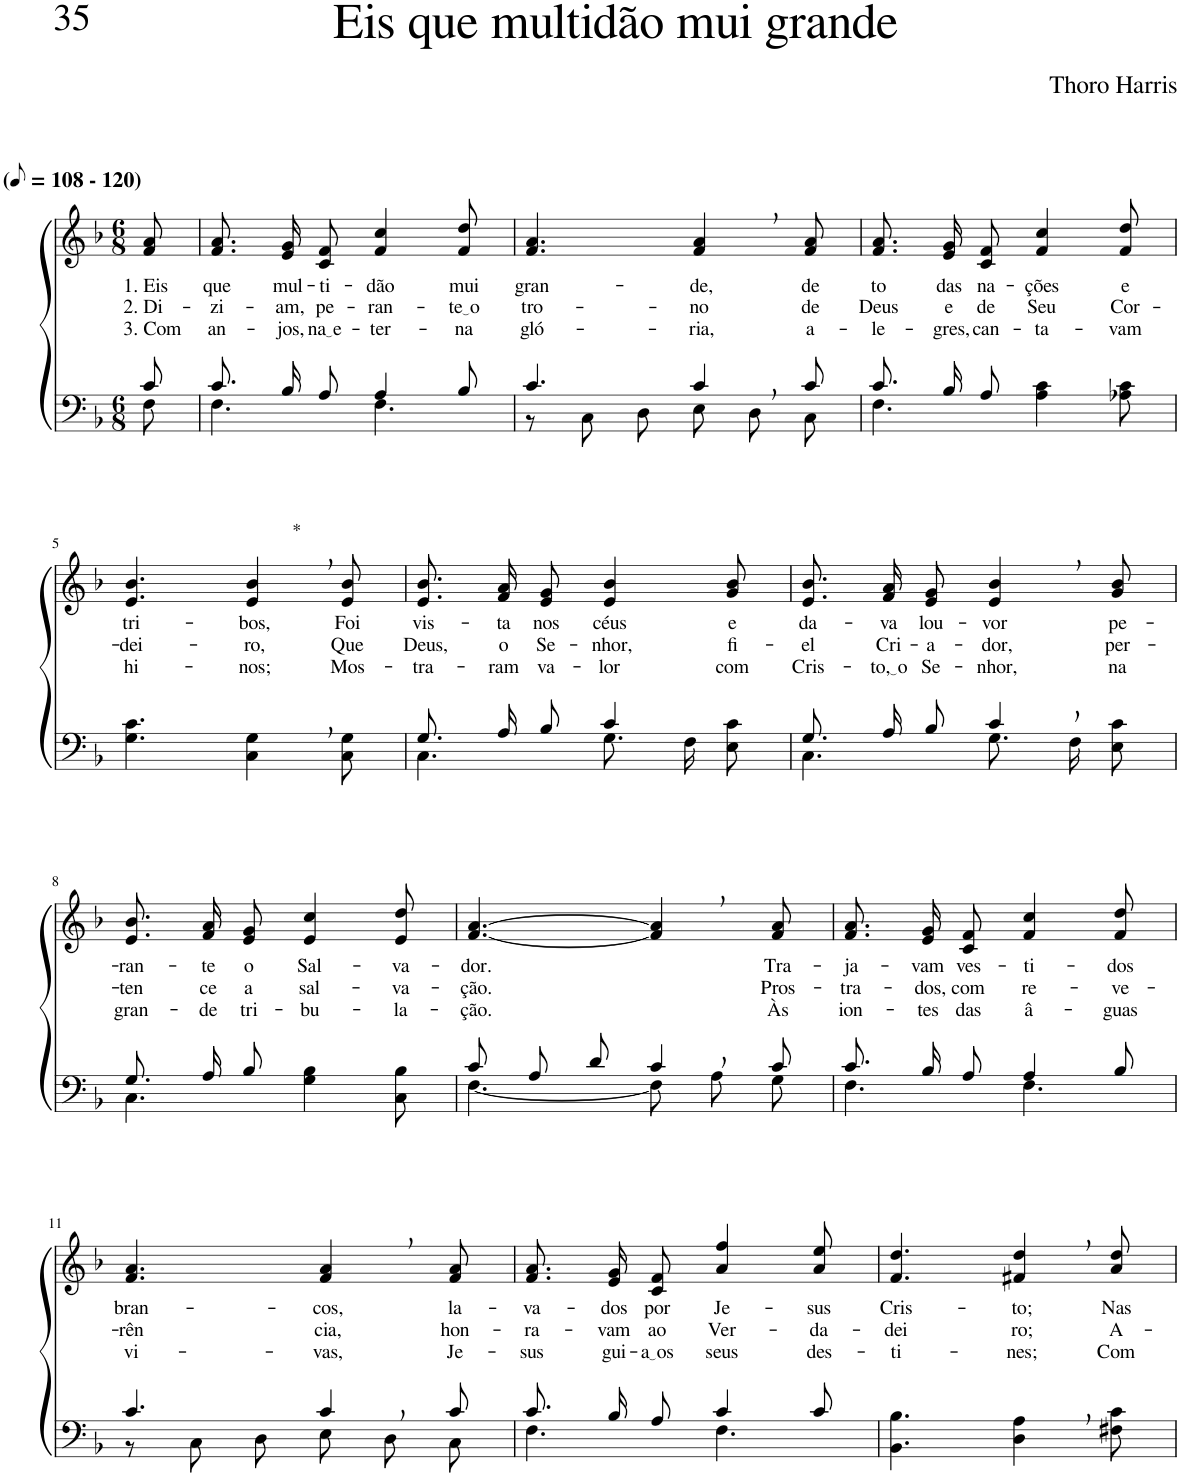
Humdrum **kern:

**kern	**kern	**text	**text	**text
*part2	*part1	*part1	*part1	*part1
*staff2	*staff1	*staff1	*staff1	*staff1
*I"Parte III e IV	*I"Parte I e II	*	*	*
*clefF4	*clefG2	*	*	*
*Trd1c2	*Trd1c2	*	*	*
*k[b-]	*k[b-]	*	*	*
*M6/8	*M6/8	*	*	*
*MM54	*MM54	*	*	*
=1	=1	=1	=1	=1
*^	*	*	*	*
!	!	!LO:TX:a:B:t=(	!	!	!
!	!	!LO:TX:a:B:t=- 120)	!	!	!
!	!	!	!LO:LY:b	!LO:LY:b	!LO:LY:b
8c/	8F\	8f/ 8a/	1. Eis	2. Di-	3. Com
=2	=2	=2	=2	=2	=2
!	!	!	!LO:LY:b	!LO:LY:b	!LO:LY:b
8.c/L	4.F\	8.f/ 8.a/L	que	-zi-	an-
!	!	!	!LO:LY:b	!LO:LY:b	!LO:LY:b
16B-/K	.	16e/ 16g/K	mul-	-am,	-jos,
!	!	!	!LO:LY:b	!LO:LY:b	!LO:LY:b
8A/J	.	8c/ 8f/J	-ti-	pe-	na e
!	!	!	!LO:LY:b	!LO:LY:b	!LO:LY:b
4A/	4.F\	4f/ 4cc/	-dão	-ran-	-ter-
!	!	!	!LO:LY:b	!LO:LY:b	!LO:LY:b
8B-/	.	8f/ 8dd/	mui	te o	-na
=3	=3	=3	=3	=3	=3
!	!	!	!LO:LY:b	!LO:LY:b	!LO:LY:b
4.c/	8r	4.f/ 4.a/	gran-	tro-	gló-
.	8C\L	.	.	.	.
.	8D\J	.	.	.	.
!	!	!	!LO:LY:b	!LO:LY:b	!LO:LY:b
4c,/	8E\L	4f/, 4a/,	-de,	-no	-ria,
.	8D\	.	.	.	.
!	!	!	!LO:LY:b	!LO:LY:b	!LO:LY:b
8c/	8C\J	8f/ 8a/	de	de	a-
=4	=4	=4	=4	=4	=4
!	!	!	!LO:LY:b	!LO:LY:b	!LO:LY:b
8.c/L	4.F\	8.f/ 8.a/L	to	Deus	-le-
!	!	!	!LO:LY:b	!LO:LY:b	!LO:LY:b
16B-/K	.	16e/ 16g/K	das	e	-gres,
!	!	!	!LO:LY:b	!LO:LY:b	!LO:LY:b
8A/J	.	8c/ 8f/J	na-	de	can-
!	!	!	!LO:LY:b	!LO:LY:b	!LO:LY:b
4A\ 4c\	4.ryy	4f/ 4cc/	-ções	Seu	-ta-
!	!	!	!LO:LY:b	!LO:LY:b	!LO:LY:b
8A-X\ 8c\	.	8f/ 8dd/	e	Cor-	-vam
*v	*v	*	*	*	*
!!LO:LB:g=z
=5	=5	=5	=5	=5
!	!	!LO:LY:b	!LO:LY:b	!LO:LY:b
4.G\ 4.c\	4.e/ 4.b-/	tri-	-dei-	hi-
!	!LO:TX:a:t=*	!	!	!
!	!	!LO:LY:b	!LO:LY:b	!LO:LY:b
4C\, 4G\,	4e/, 4b-/,	-bos,	-ro,	-nos;
!	!	!LO:LY:b	!LO:LY:b	!LO:LY:b
8C\ 8G\	8e/ 8b-/	Foi	Que	Mos-
=6	=6	=6	=6	=6
*^	*	*	*	*
!	!	!	!LO:LY:b	!LO:LY:b	!LO:LY:b
8.G/L	4.C\	8.e/ 8.b-/L	vis-	Deus,	-tra-
!	!	!	!LO:LY:b	!LO:LY:b	!LO:LY:b
16A/K	.	16f/ 16a/K	-ta	o	-ram
!	!	!	!LO:LY:b	!LO:LY:b	!LO:LY:b
8B-/J	.	8e/ 8g/J	nos	Se-	va-
!	!	!	!LO:LY:b	!LO:LY:b	!LO:LY:b
4c/	8.G\L	4e/ 4b-/	céus	-nhor,	-lor
.	16F\K	.	.	.	.
!	!	!	!LO:LY:b	!LO:LY:b	!LO:LY:b
8ryy	8E\ 8c\J	8g/ 8b-/	e	fi-	com
=7	=7	=7	=7	=7	=7
!	!	!	!LO:LY:b	!LO:LY:b	!LO:LY:b
8.G/L	4.C\	8.e/ 8.b-/L	da-	-el	Cris-
!	!	!	!LO:LY:b	!LO:LY:b	!LO:LY:b
16A/K	.	16f/ 16a/K	-va	Cri-	to, o
!	!	!	!LO:LY:b	!LO:LY:b	!LO:LY:b
8B-/J	.	8e/ 8g/J	lou-	-a-	Se-
!	!	!	!LO:LY:b	!LO:LY:b	!LO:LY:b
4c,/	8.G\L	4e/, 4b-/,	-vor	-dor,	-nhor,
.	16F\K	.	.	.	.
!	!	!	!LO:LY:b	!LO:LY:b	!LO:LY:b
8ryy	8E\ 8c\J	8g/ 8b-/	pe-	per-	na
!!LO:LB:g=z
=8	=8	=8	=8	=8	=8
!	!	!	!LO:LY:b	!LO:LY:b	!LO:LY:b
8.G/L	4.C\	8.e/ 8.b-/L	-ran-	-ten	gran-
!	!	!	!LO:LY:b	!LO:LY:b	!LO:LY:b
16A/K	.	16f/ 16a/K	-te	ce	-de
!	!	!	!LO:LY:b	!LO:LY:b	!LO:LY:b
8B-/J	.	8e/ 8g/J	o	a	tri-
!	!	!	!LO:LY:b	!LO:LY:b	!LO:LY:b
8ryy	4G\ 4B-\	4e/ 4cc/	Sal-	sal-	-bu-
4ryy	.	.	.	.	.
!	!	!	!LO:LY:b	!LO:LY:b	!LO:LY:b
.	8C\ 8B-\	8e/ 8dd/	-va-	-va-	-la-
=9	=9	=9	=9	=9	=9
!	!	!	!LO:LY:b	!LO:LY:b	!LO:LY:b
8c/L	[4.F\	[4.f/ [4.a/	-dor.	-ção.	-ção.
8A/	.	.	.	.	.
8d/J	.	.	.	.	.
4c,/	8F\L]	4f/], 4a/],	.	.	.
.	8A\	.	.	.	.
!	!	!	!LO:LY:b	!LO:LY:b	!LO:LY:b
8c/	8G\J	8f/ 8a/	Tra-	Pros-	Às
=10	=10	=10	=10	=10	=10
!	!	!	!LO:LY:b	!LO:LY:b	!LO:LY:b
8.c/L	4.F\	8.f/ 8.a/L	-ja-	-tra-	ion-
!	!	!	!LO:LY:b	!LO:LY:b	!LO:LY:b
16B-/K	.	16e/ 16g/K	-vam	-dos,	-tes
!	!	!	!LO:LY:b	!LO:LY:b	!LO:LY:b
8A/J	.	8c/ 8f/J	ves-	com	das
!	!	!	!LO:LY:b	!LO:LY:b	!LO:LY:b
4A/	4.F\	4f/ 4cc/	-ti-	re-	â-
!	!	!	!LO:LY:b	!LO:LY:b	!LO:LY:b
8B-/	.	8f/ 8dd/	-dos	-ve-	-guas
!!LO:LB:g=z
=11	=11	=11	=11	=11	=11
!	!	!	!LO:LY:b	!LO:LY:b	!LO:LY:b
4.c/	8r	4.f/ 4.a/	bran-	-rên	vi-
.	8C\L	.	.	.	.
.	8D\J	.	.	.	.
!	!	!	!LO:LY:b	!LO:LY:b	!LO:LY:b
4c,/	8E\L	4f/, 4a/,	-cos,	cia,	-vas,
.	8D\	.	.	.	.
!	!	!	!LO:LY:b	!LO:LY:b	!LO:LY:b
8c/	8C\J	8f/ 8a/	la-	hon-	Je-
=12	=12	=12	=12	=12	=12
!	!	!	!LO:LY:b	!LO:LY:b	!LO:LY:b
8.c/L	4.F\	8.f/ 8.a/L	-va-	-ra-	-sus
!	!	!	!LO:LY:b	!LO:LY:b	!LO:LY:b
16B-/K	.	16e/ 16g/K	-dos	-vam	gui-
!	!	!	!LO:LY:b	!LO:LY:b	!LO:LY:b
8A/J	.	8c/ 8f/J	por	ao	a os
!	!	!	!LO:LY:b	!LO:LY:b	!LO:LY:b
4c/	4.F\	4a/ 4ff/	Je-	Ver-	seus
!	!	!	!LO:LY:b	!LO:LY:b	!LO:LY:b
8c/	.	8a/ 8ee/	-sus	-da-	des-
*v	*v	*	*	*	*
=13	=13	=13	=13	=13
!	!	!LO:LY:b	!LO:LY:b	!LO:LY:b
4.BB-\ 4.B-\	4.f/ 4.dd/	Cris-	-dei	-ti-
!	!	!LO:LY:b	!LO:LY:b	!LO:LY:b
4D\, 4A\,	4f#X/, 4dd/,	-to;	ro;	-nes;
!	!	!LO:LY:b	!LO:LY:b	!LO:LY:b
8F#X\ 8c\	8a/ 8dd/	Nas	A-	Com
=	=	=	=	=
*-	*-	*-	*-	*-
